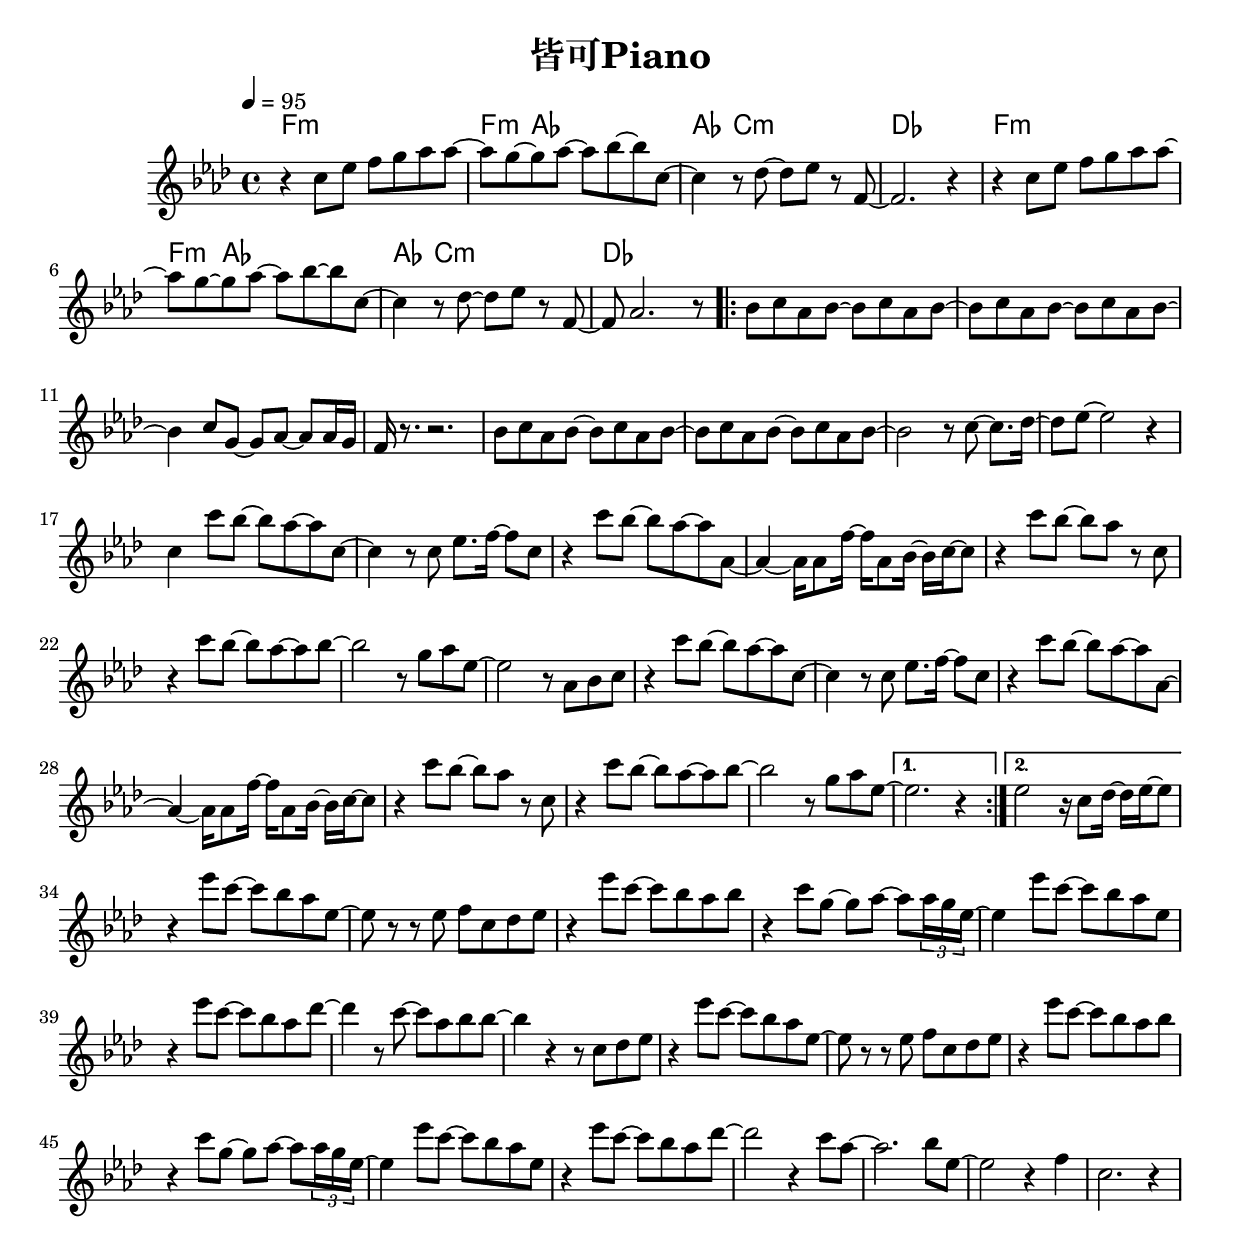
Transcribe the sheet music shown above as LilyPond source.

\header {
  title = "皆可Piano"
  composer = ""
}

\score { <<

\chords {

  f1:m~ | f4:m aes2.~ |  aes4 c2.:m | des1 |
  f1:m~ | f4:m aes2.~ |  aes4 c2.:m | des1 |

  

}
  
  \relative aes' { \key aes\major \tempo 4 = 95 \time 4/4

  r4 c8 ees f g aes aes~ | aes g~ g aes~ aes bes~ bes c,~ |
  c4 r8 des~ des ees r f,~ | f2. r4 |
  r4 c'8 ees f g aes aes~ | aes g~ g aes~ aes bes~ bes c,~ |
  c4 r8 des~ des ees r f,~ | f aes2. r8 |

  \repeat volta 2 {
  bes c aes bes~ bes c aes bes~ | bes c aes bes~ bes c aes bes~ |
  bes4 c8 g~ g aes~ aes aes16 g | f r8. r2. |
  bes8 c aes bes~ bes c aes bes~ | bes c aes bes~ bes c aes bes~ | 
  bes2 r8 c8~ c8. des16~ | des8 ees~ ees2 r4 |

  c4 c'8 bes~ bes aes~ aes c,~ | c4 r8 c ees8. f16~ f8 c |
  r4 c'8 bes~ bes aes~ aes aes,~ | aes4~ aes16 aes8 f'16~ f aes,8 bes16~ bes c~ c8 |
  r4 c'8 bes~ bes aes r c, | r4 c'8 bes~ bes aes~ aes bes~ |
  bes2 r8 g aes ees~ | ees2 r8 aes, bes c |

  r4 c'8 bes~ bes aes~ aes c,~ | c4 r8 c ees8. f16~ f8 c |
  r4 c'8 bes~ bes aes~ aes aes,~ | aes4~ aes16 aes8 f'16~ f aes,8 bes16~ bes c~ c8 |
  r4 c'8 bes~ bes aes r c, | r4 c'8 bes~ bes aes~ aes bes~ |
  bes2 r8 g aes ees~ |
  }

  \alternative {
    {ees2. r4 | }
    {ees2 r16 c8 des16~ des ees16~ ees8 | }
  }

  r4 ees'8 c~ c bes aes ees~ | ees r r ees f c des ees |
  r4 ees'8 c~ c bes aes bes | r4 c8 g~ g aes~ aes \tuplet 3/2 8 {aes16 g ees~} |
  ees4 ees'8 c~ c bes aes ees | r4 ees'8 c~ c bes aes des~ |
  des4 r8 c~ c aes bes bes~ | bes4 r r8 c, des ees |
  
  r4 ees'8 c~ c bes aes ees~ | ees r r ees f c des ees |
  r4 ees'8 c~ c bes aes bes | r4 c8 g~ g aes~ aes \tuplet 3/2 8 {aes16 g ees~} |
  ees4 ees'8 c~ c bes aes ees | r4 ees'8 c~ c bes aes des~ |
  des2 r4 c8 aes~ |

  aes2. bes8 ees,~ | ees2 r4 f | c2. r4

   
    
  }





>>
  \layout {}
  \midi {}
}